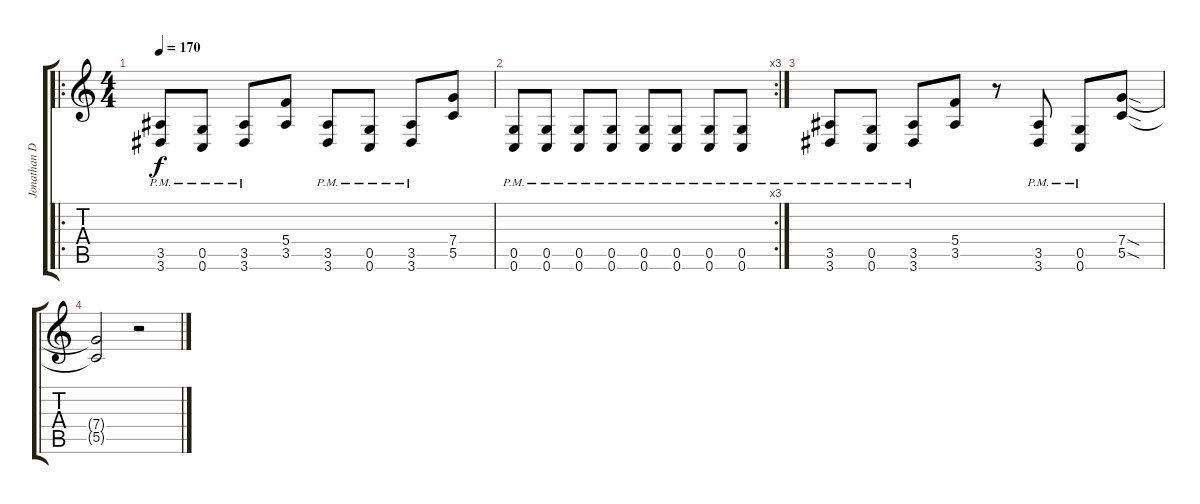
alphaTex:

\track ("Jonathan Donais" "Jonathan D") {instrument distortionguitar}
\staff {score tabs}
\tuning (D4 A3 F3 C3 G2 C2) {hide}
\ro
\ts (4 4)
\tempo 170
\clef g2
\ks c
(3.5{pm} 3.6{pm}).8{dy f} (0.5{pm} 0.6{pm}).8 (3.5{pm} 3.6{pm}).8 (5.4 3.5).8 (3.5{pm} 3.6{pm}).8 (0.5{pm} 0.6{pm}).8 (3.5{pm} 3.6{pm}).8 (7.4 5.5).8 |
\rc 3
(0.5{pm} 0.6{pm}).8 (0.5{pm} 0.6{pm}).8 (0.5{pm} 0.6{pm}).8 (0.5{pm} 0.6{pm}).8 (0.5{pm} 0.6{pm}).8 (0.5{pm} 0.6{pm}).8 (0.5{pm} 0.6{pm}).8 (0.5{pm} 0.6{pm}).8 |
(3.5{pm} 3.6{pm}).8 (0.5{pm} 0.6{pm}).8 (3.5{pm} 3.6{pm}).8 (5.4 3.5).8 r.8 (3.5{pm} 3.6{pm}).8 (0.5{pm} 0.6{pm}).8 (7.4{sod} 5.5{sod}).8 |
(7.4{t} 5.5{t}).2 r.2
